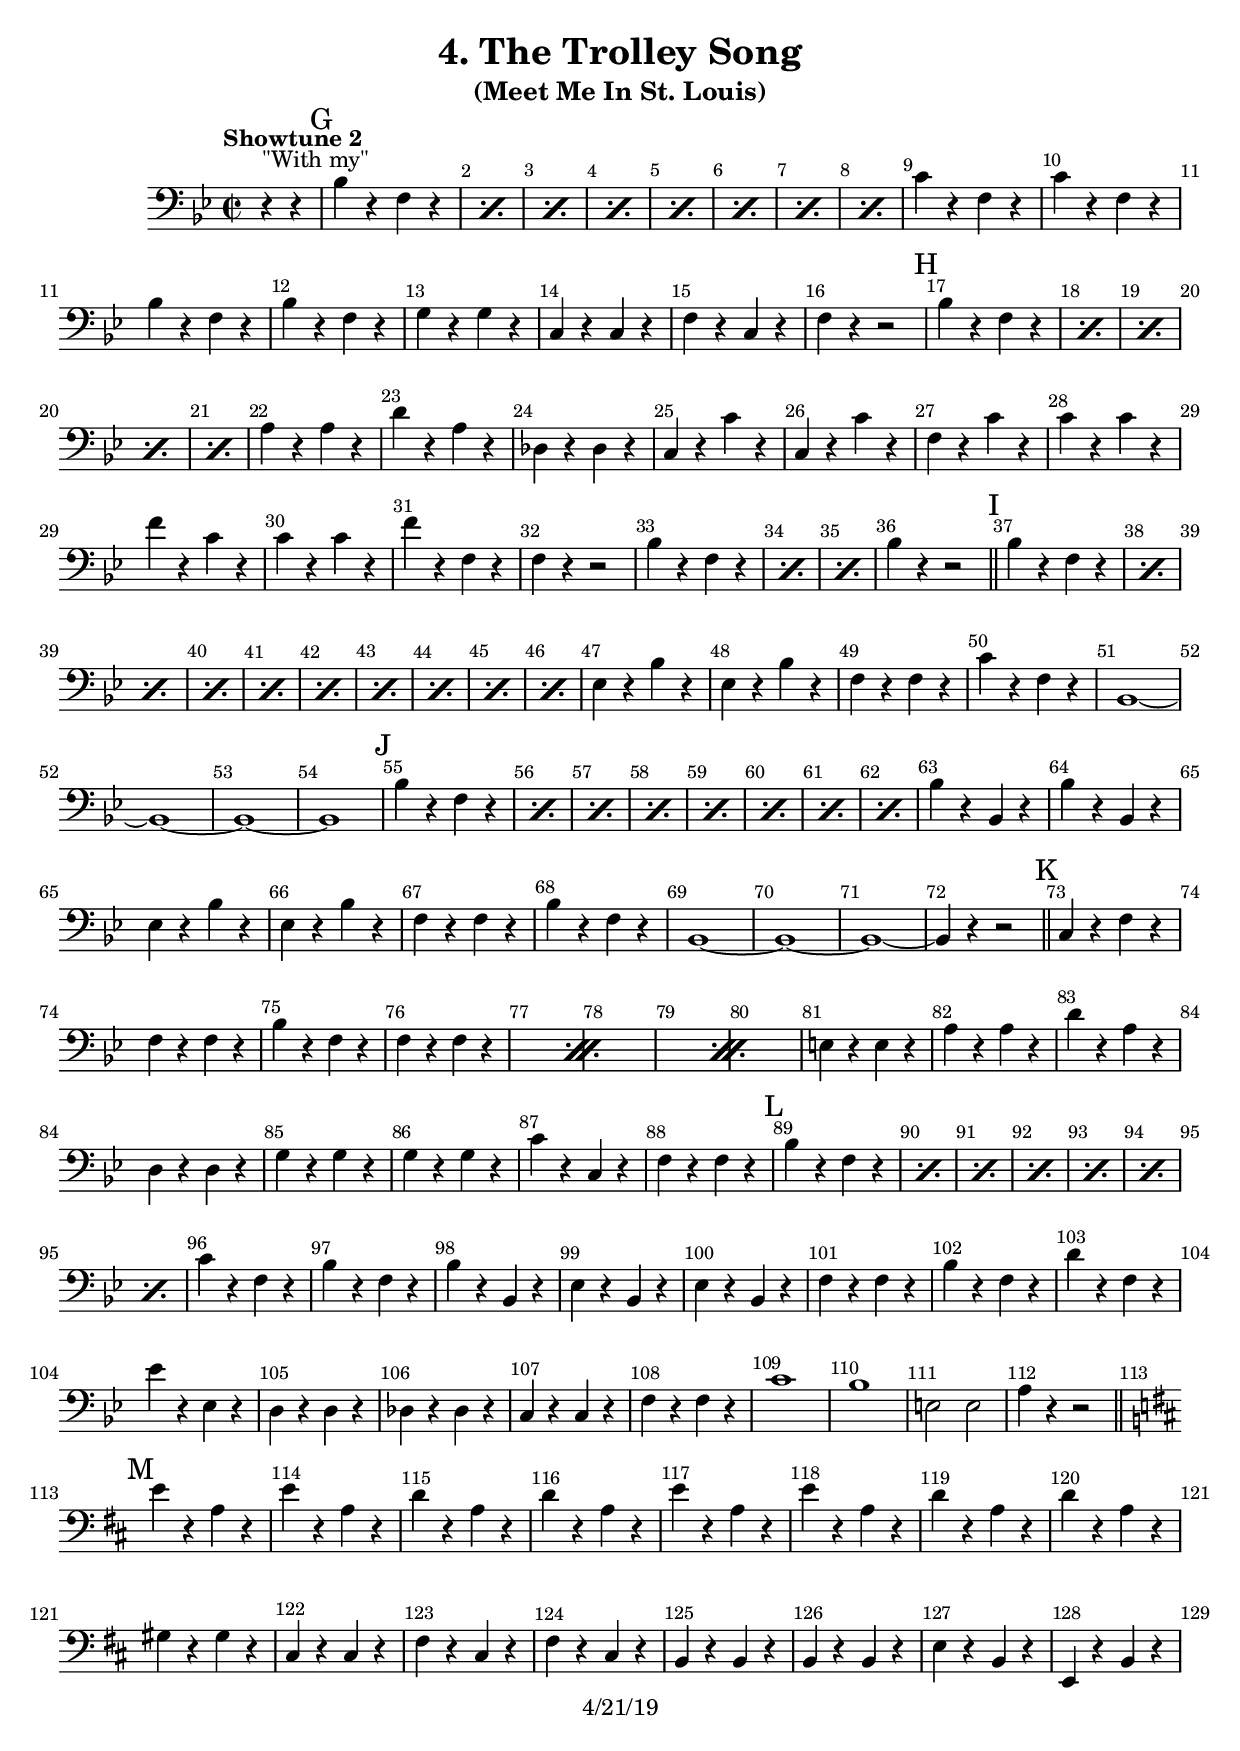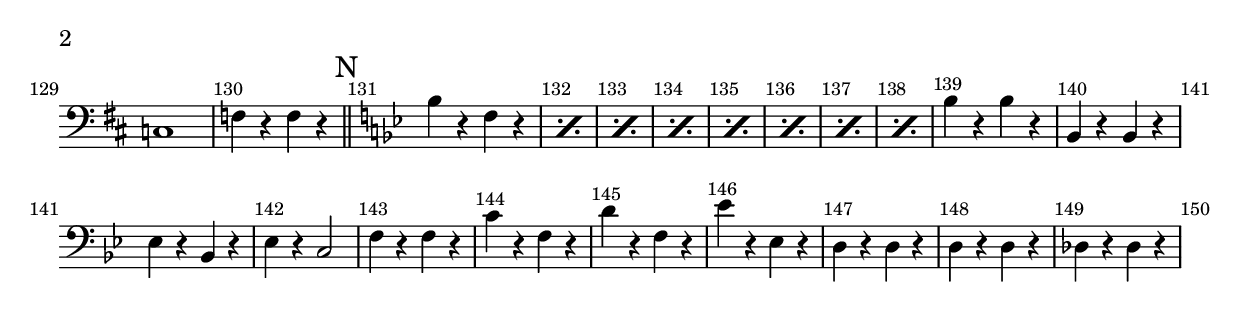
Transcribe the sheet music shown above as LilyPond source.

\header {
  title = "4. The Trolley Song"
  subtitle = "(Meet Me In St. Louis)"
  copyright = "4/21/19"
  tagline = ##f
}

global = {
  \key bes \major
  \time 2/2
  \clef bass
  \tempo "Showtune 2"
  \partial 2
  \compressFullBarRests
  \override Score.BarNumber.break-visibility = ##(#t #t #t)
}

\relative c {
  \global
  r4^"\"With my\"" r
  \mark "G" \repeat percent 8 { bes'4 r f r } \repeat unfold 2 { c' r f, r } \repeat unfold 2 {bes r f r } g r g r c, r c r f r c r f r r2
  \mark "H" \repeat percent 5 { bes4 r f r } a r a r d r a r des, r des r c r c' r c, r c' r f, r c' r c r c r f r c r c r c r f r f, r f r r2 \repeat percent 3 { bes4 r f r } bes r r2 \bar "||"
  \mark "I" \repeat percent 10 { bes4 r f r } es r bes' r es, r bes' r f r f r c' r f, r bes,1 ~ bes ~ bes ~ bes
  \mark "J" \repeat percent 8 { bes'4 r f r } bes r bes, r bes' r bes, r es r bes' r es, r bes' r f r f r bes r f r bes,1 ~ bes ~ bes ~ bes4 r r2 \bar "||"
  \mark "K" c4 r f r f r f r \repeat percent 3 { bes r f r | f r f r } e r e r a r a r d r a r d, r d r g r g r g r g r c r c, r f r f r
  \mark "L" \repeat percent 7 { bes4 r f r} c' r f, r bes r f r bes r bes, r es r bes r es r bes r f' r f r bes r f r d' r f, r es' r es, r d r d r des r des r c r c r f r f r c'1 bes e,2 e a4 r r2 \bar "||" \key d \major
  \mark "M" \repeat unfold 2 { e'4 r a, r } \repeat unfold 2 { d r a r } \repeat unfold 2 { e'4 r a, r } \repeat unfold 2 { d r a r } gis r gis r cis, r cis r fis r cis r fis r cis r b r b r b r b r e r b r e, r b' r c1 f4 r f r \bar "||" \key bes \major
  \mark "N" \repeat percent 8 {bes4 r f r } bes r bes r bes, r bes r es r bes r es r c2 f4 r f r c' r f, r d' r f, r es' r es, r d r d r d r d r des r des r
}